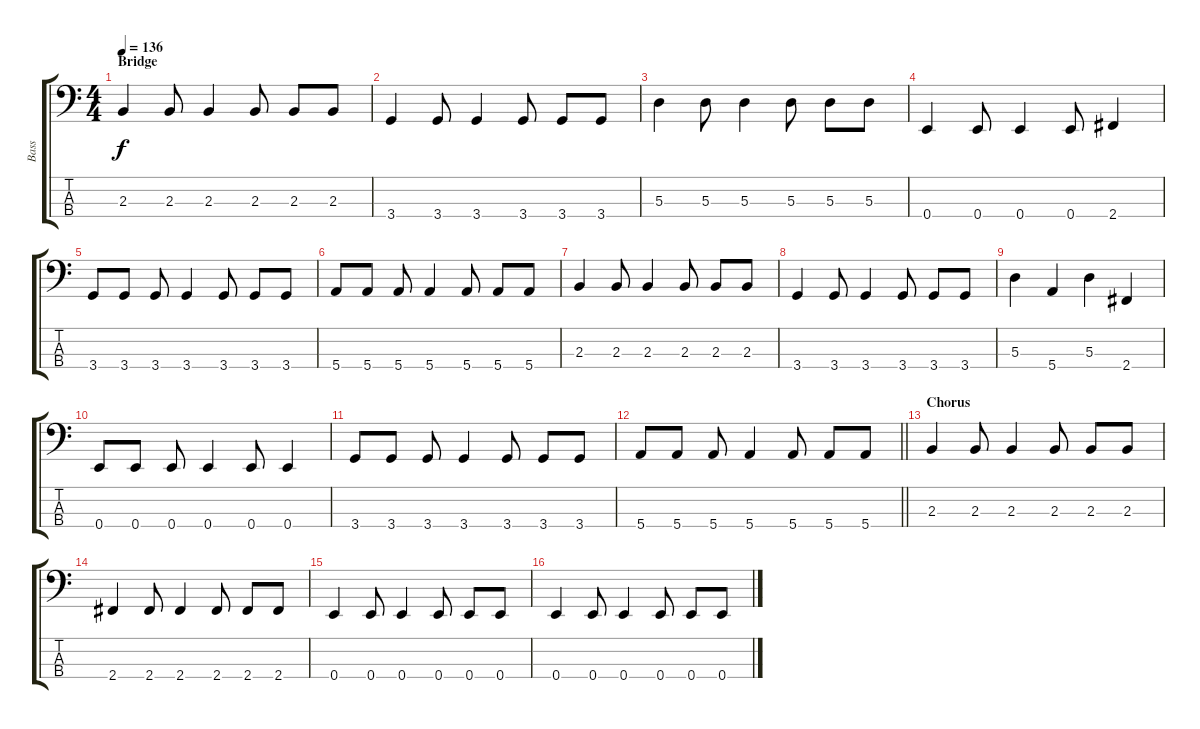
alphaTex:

\track ("Bass" "Bass") {instrument electricbassfinger}
\staff {score tabs}
\tuning (G2 D2 A1 E1) {hide}
\ts (4 4)
\section ("" "Bridge")
\tempo 136
\clef f4
\ks c
2.3.4{dy f} 2.3.8 2.3.4 2.3.8 2.3.8 2.3.8 |
3.4.4 3.4.8 3.4.4 3.4.8 3.4.8 3.4.8 |
5.3.4 5.3.8 5.3.4 5.3.8 5.3.8 5.3.8 |
0.4.4 0.4.8 0.4.4 0.4.8 2.4.4 |
3.4.8 3.4.8 3.4.8 3.4.4 3.4.8 3.4.8 3.4.8 |
5.4.8 5.4.8 5.4.8 5.4.4 5.4.8 5.4.8 5.4.8 |
2.3.4 2.3.8 2.3.4 2.3.8 2.3.8 2.3.8 |
3.4.4 3.4.8 3.4.4 3.4.8 3.4.8 3.4.8 |
5.3.4 5.4.4 5.3.4 2.4.4 |
0.4.8 0.4.8 0.4.8 0.4.4 0.4.8 0.4.4 |
3.4.8 3.4.8 3.4.8 3.4.4 3.4.8 3.4.8 3.4.8 |
\barLineRight lightlight
5.4.8 5.4.8 5.4.8 5.4.4 5.4.8 5.4.8 5.4.8 |
\section ("" "Chorus")
2.3.4 2.3.8 2.3.4 2.3.8 2.3.8 2.3.8 |
2.4.4 2.4.8 2.4.4 2.4.8 2.4.8 2.4.8 |
0.4.4 0.4.8 0.4.4 0.4.8 0.4.8 0.4.8 |
0.4.4 0.4.8 0.4.4 0.4.8 0.4.8 0.4.8
